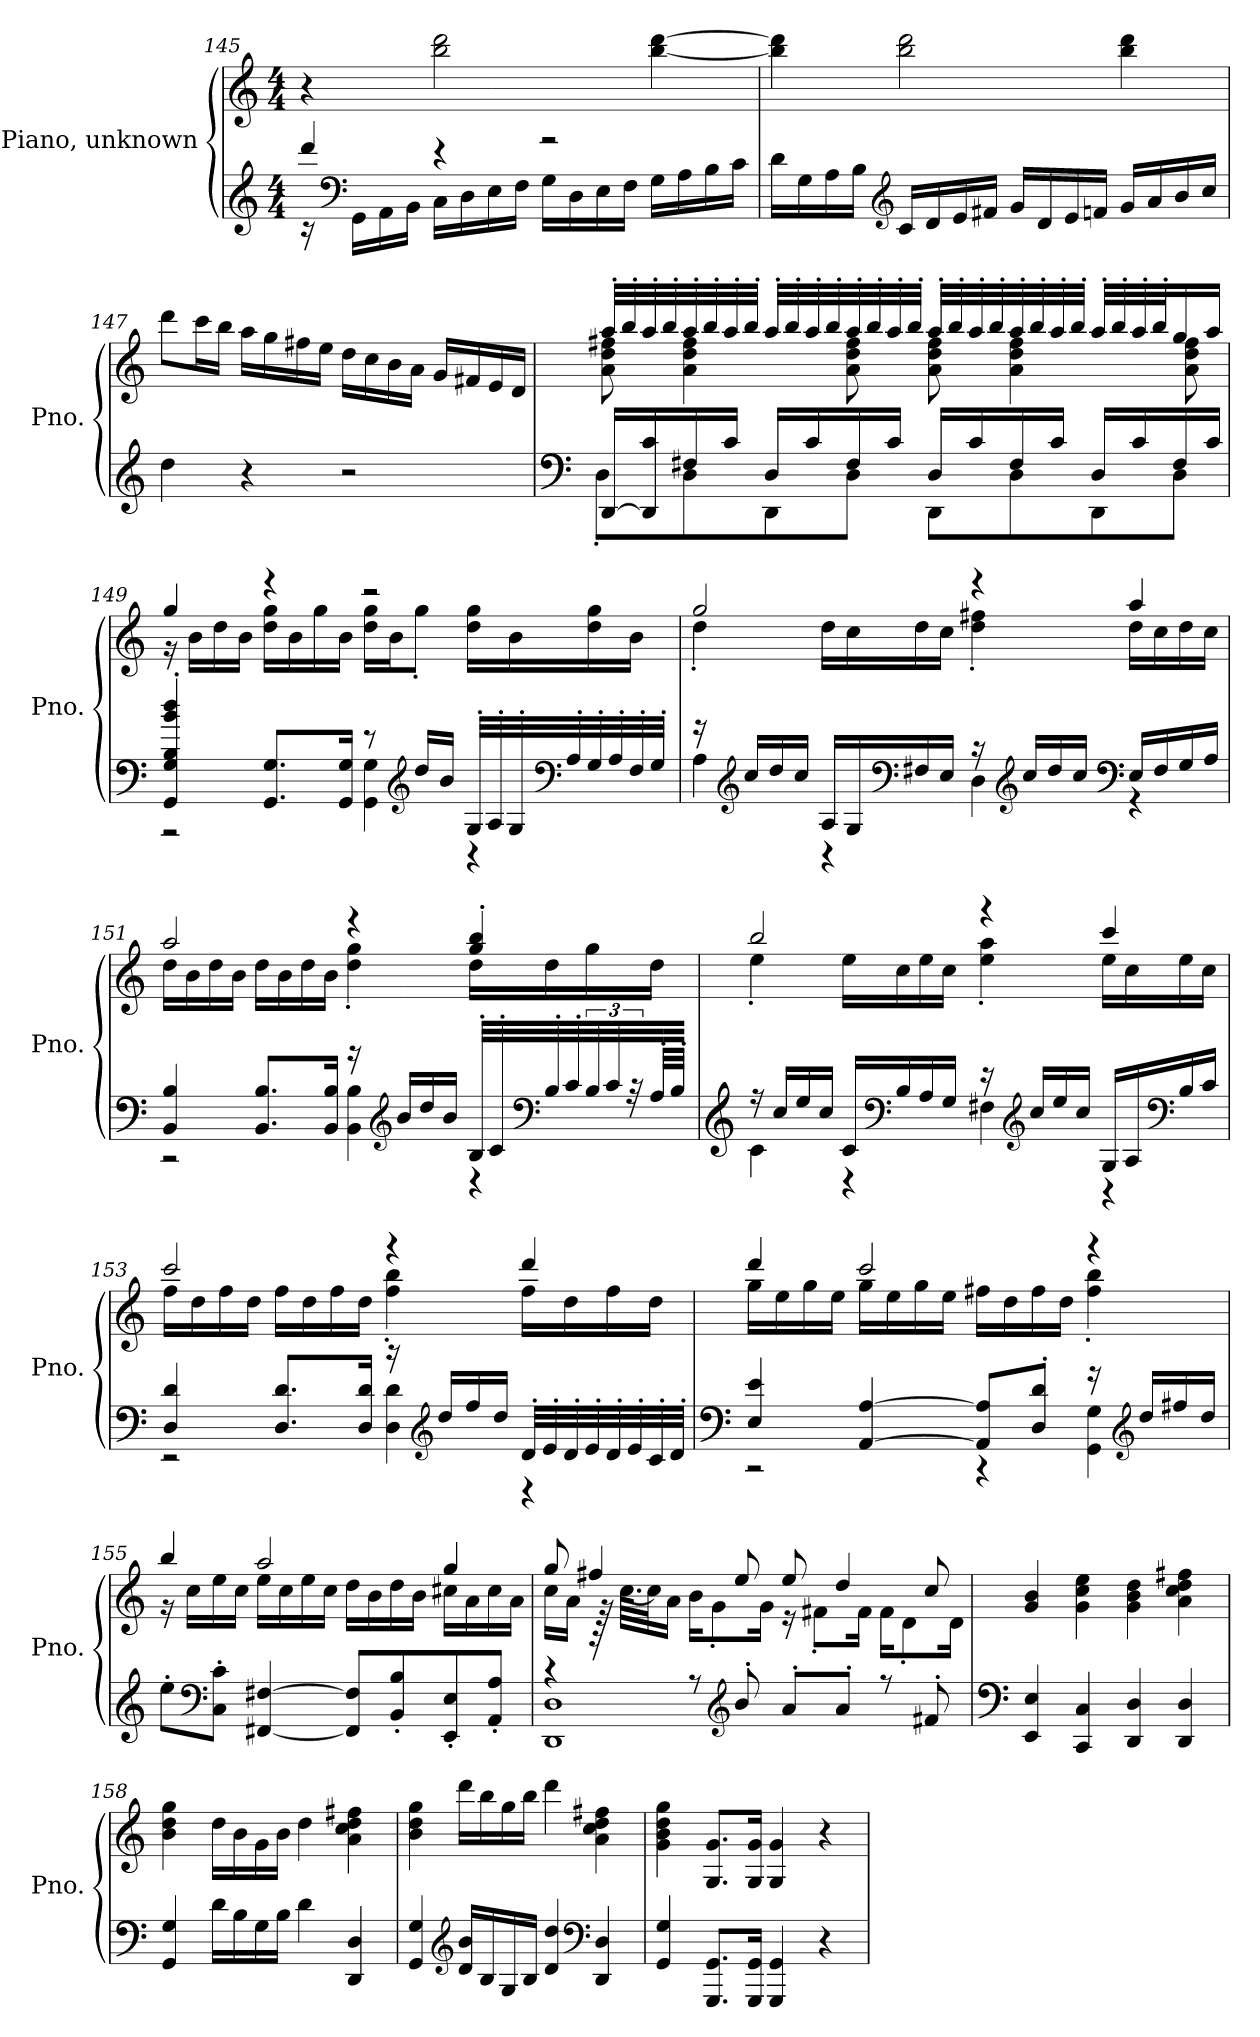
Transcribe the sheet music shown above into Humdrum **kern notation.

**kern	**kern
*part1	*part1
*staff2	*staff1
*I"Piano, unknown	*
*I'Pno.	*
!!LO:LB:g=z
*clefG2	*clefG2
*k[]	*k[]
*M4/4	*M4/4
=145	=145
*^	*
4ddd/	16r	4r
*clefF4	*	*
.	16GG\LL	.
.	16AA\	.
.	16BB\JJ	.
4r	16C\LL	2bb\ 2ddd\
.	16D\	.
.	16E\	.
.	16F\JJ	.
2r	16G\LL	.
.	16D\	.
.	16E\	.
.	16F\JJ	.
.	16G\LL	[4bb\ [4ddd\
.	16A\	.
.	16B\	.
.	16c\JJ	.
*v	*v	*
=146	=146
16d\LL	4bb\] 4ddd\]
16G\	.
16A\	.
16B\JJ	.
*clefG2	*
16c/LL	2bb\ 2ddd\
16d/	.
16e/	.
16f#X/JJ	.
16g/LL	.
16d/	.
16e/	.
16fn/JJ	.
16g/LL	4bb\ 4ddd\
16a/	.
16b/	.
16cc/JJ	.
!!LO:LB:g=z
=147	=147
4dd\	8ddd\L
.	16ccc\L
.	16bb\JJ
4r	16aa\LL
.	16gg\
.	16ff#X\
.	16ee\JJ
2r	16dd\LL
.	16cc\
.	16b\
.	16a\JJ
.	16g/LL
.	16f#X/
.	16e/
.	16d/JJ
!!LO:LB:g=z
=148	=148
*clefF4	*
*^	*^
[16DD/LL	8D'\L	32aa'/LLL	8a\ 8dd\ 8ff#X\
.	.	32bb'/	.
16DD/] 16c/	.	32aa'/	.
.	.	32bb'/	.
16F#X/	8D\	32aa'/	4a\ 4dd\ 4ff#\
.	.	32bb'/	.
16c/JJ	.	32aa'/	.
.	.	32bb'/JJJ	.
16D/LL	8DD\	32aa'/LLL	.
.	.	32bb'/	.
16c/	.	32aa'/	.
.	.	32bb'/	.
16F#/	8D\J	32aa'/	8a\ 8dd\ 8ff#\
.	.	32bb'/	.
16c/JJ	.	32aa'/	.
.	.	32bb'/JJJ	.
16D/LL	8DD\L	32aa'/LLL	8a\ 8dd\ 8ff#\
.	.	32bb'/	.
16c/	.	32aa'/	.
.	.	32bb'/	.
16F#/	8D\	32aa'/	4a\ 4dd\ 4ff#\
.	.	32bb'/	.
16c/JJ	.	32aa'/	.
.	.	32bb'/JJJ	.
16D/LL	8DD\	32aa'/LLL	.
.	.	32bb'/	.
16c/	.	32aa'/	.
.	.	32bb'/J	.
16F#/	8D\J	16gg/	8a\ 8dd\ 8ff#\
16c/JJ	.	16aa/JJ	.
!!LO:LB:g=z	!!
=149	=149	=149	=149
4GG/' 4G/' 4B/' 4b/' 4dd/'	2r	4gg/	16r
.	.	.	16b\LL
.	.	.	16dd\
.	.	.	16b\JJ
8.GG/ 8.G/L	.	4r	16dd\ 16gg\LL
.	.	.	16b\
.	.	.	16gg\
16GG/ 16G/Jk	.	.	16b\JJ
8r	4GG\ 4G\	2r	16dd\ 16gg\LL
.	.	.	16b\J
*clefG2	*	*	*
16dd/LL	.	.	8gg'\J
16b/JJ	.	.	.
32G'/LLL	4r	.	16dd\ 16gg\LL
32A'/	.	.	.
32G'/	.	.	16b\
*clefF4	*	*	*
32A'/	.	.	.
32G'/	.	.	16dd\ 16gg\
32A'/	.	.	.
32F'/	.	.	16b\JJ
32G'/JJJ	.	.	.
!!LO:PB:g=z	!!
=150	=150	=150	=150
16r	4A\	2gg/	4dd'\
*clefG2	*	*	*
16cc/LL	.	.	.
16dd/	.	.	.
16cc/JJ	.	.	.
16A/LL	4r	.	16dd\LL
16G/	.	.	16cc\
*clefF4	*	*	*
16F#X/	.	.	16dd\
16E/JJ	.	.	16cc\JJ
16r	4D\	4r	4dd\' 4ff#X\'
*clefG2	*	*	*
16cc/LL	.	.	.
16dd/	.	.	.
16cc/JJ	.	.	.
*clefF4	*	*	*
16E/LL	4r	4aa/	16dd\LL
16F#/	.	.	16cc\
16G/	.	.	16dd\
16A/JJ	.	.	16cc\JJ
!!LO:LB:g=z	!!
=151	=151	=151	=151
4BB/ 4B/	2r	2aa/	16dd\LL
.	.	.	16b\
.	.	.	16dd\
.	.	.	16b\JJ
8.BB/ 8.B/L	.	.	16dd\LL
.	.	.	16b\
.	.	.	16dd\
16BB/ 16B/Jk	.	.	16b\JJ
16r	4BB\ 4B\	4r	4dd\' 4gg\'
*clefG2	*	*	*
16b/LL	.	.	.
16dd/	.	.	.
16b/JJ	.	.	.
32B'/LLL	4r	4gg/' 4bb/'	16dd\LL
32c'/	.	.	.
*clefF4	*	*	*
32B'/	.	.	16dd\
32c'/	.	.	.
48B/	.	.	16gg\
48c/JJJ	.	.	.
48r	.	.	.
32A'/LLL	.	.	16dd\JJ
32B'/JJJ	.	.	.
!!LO:LB:g=z	!!
=152	=152	=152	=152
*clefG2	*	*	*
16r	4c\	2bb/	4ee'\
16cc/LL	.	.	.
16ee/	.	.	.
16cc/JJ	.	.	.
16c/LL	4r	.	16ee\LL
*clefF4	*	*	*
16B/	.	.	16cc\
16A/	.	.	16ee\
16G/JJ	.	.	16cc\JJ
16r	4F#X\	4r	4ee\' 4aa\'
*clefG2	*	*	*
16cc/LL	.	.	.
16ee/	.	.	.
16cc/JJ	.	.	.
16G/LL	4r	4ccc/	16ee\LL
16A/	.	.	16cc\
*clefF4	*	*	*
16B/	.	.	16ee\
16c/JJ	.	.	16cc\JJ
=153	=153	=153	=153
4D/ 4d/	2r	2ccc/	16ff\LL
.	.	.	16dd\
.	.	.	16ff\
.	.	.	16dd\JJ
8.D/ 8.d/L	.	.	16ff\LL
.	.	.	16dd\
.	.	.	16ff\
16D/ 16d/Jk	.	.	16dd\JJ
16r	4D\ 4d\	4r	4ff\' 4bb\'
*clefG2	*	*	*
16dd/LL	.	.	.
16ff/	.	.	.
16dd/JJ	.	.	.
32d'/LLL	4r	4ddd/	16ff\LL
32e'/	.	.	.
32d'/	.	.	16dd\
32e'/	.	.	.
32d'/	.	.	16ff\
32e'/	.	.	.
32c'/	.	.	16dd\JJ
32d'/JJJ	.	.	.
!!LO:LB:g=z	!!
=154	=154	=154	=154
*clefF4	*	*	*
4E/ 4e/	2r	4ddd/	16gg\LL
.	.	.	16ee\
.	.	.	16gg\
.	.	.	16ee\JJ
[4AA/ [4A/	.	2ccc/	16gg\LL
.	.	.	16ee\
.	.	.	16gg\
.	.	.	16ee\JJ
8AA/] 8A/]L	4r	.	16ff#X\LL
.	.	.	16dd\
8D/' 8d/'J	.	.	16ff#\
.	.	.	16dd\JJ
16r	4GG\ 4G\	4r	4ff#\' 4bb\'
*clefG2	*	*	*
16dd/LL	.	.	.
16ff#X/	.	.	.
16dd/JJ	.	.	.
*v	*v	*	*
=155	=155	=155
8ee'\L	4bb/	16r
.	.	16cc\LL
*clefF4	*	*
8C\' 8c\'J	.	16ee\
.	.	16cc\JJ
[4FF#X/ [4F#X/	2aa/	16ee\LL
.	.	16cc\
.	.	16ee\
.	.	16cc\JJ
8FF#/] 8F#/]L	.	16dd\LL
.	.	16b\
8BB/' 8B/'	.	16dd\
.	.	16b\JJ
8EE/' 8E/'	4gg/	16cc#X\LL
.	.	16a\
8AA/' 8A/'J	.	16cc#\
.	.	16a\JJ
!!LO:LB:g=z	!!
=156	=156	=156
*^	*	*
4r	1DD 1D	8gg/	16cc\LL
.	.	.	16a\JJ
.	.	4ff#X/	128r
.	.	.	[64.cc\KLLL
.	.	.	32cc\J]
.	.	.	16a\JJ
8r	.	.	16b\KL
.	.	.	8g'\
*clefG2	*	*	*
8b'/	.	8ee/	.
.	.	.	16g\Jk
8a'/L	.	8ee/	16r
.	.	.	8f#X'\L
8a'/J	.	4dd/	.
.	.	.	16f#\Jk
8r	.	.	16f#\KL
.	.	.	8d'\
8f#X'/	.	8cc/	.
.	.	.	16d\Jk
*v	*v	*	*
*	*v	*v
=157	=157
*clefF4	*
4EE/ 4E/	4g/ 4b/
4CC/ 4C/	4g\ 4cc\ 4ee\
4DD/ 4D/	4g\ 4b\ 4dd\
4DD/ 4D/	4a\ 4cc\ 4dd\ 4ff#X\
=158	=158
4GG/ 4G/	4b\ 4dd\ 4gg\
16d\LL	16dd\LL
16B\	16b\
16G\	16g\
16B\JJ	16b\JJ
4d\	4dd\
4DD/ 4D/	4a\ 4cc\ 4dd\ 4ff#X\
!!LO:LB:g=z
=159	=159
4GG/ 4G/	4b\ 4dd\ 4gg\
*clefG2	*
16d/ 16b/LL	16ddd\LL
16B/	16bb\
16G/	16gg\
16B/JJ	16bb\JJ
4d/ 4dd/	4ddd\
*clefF4	*
4DD/ 4D/	4a\ 4cc\ 4dd\ 4ff#X\
=160	=160
4GG/ 4G/	4g\ 4b\ 4dd\ 4gg\
8.GGG/ 8.GG/L	8.G/ 8.g/L
16GGG/ 16GG/Jk	16G/ 16g/Jk
4GGG/ 4GG/	4G/ 4g/
4r	4r
=	=
*-	*-
